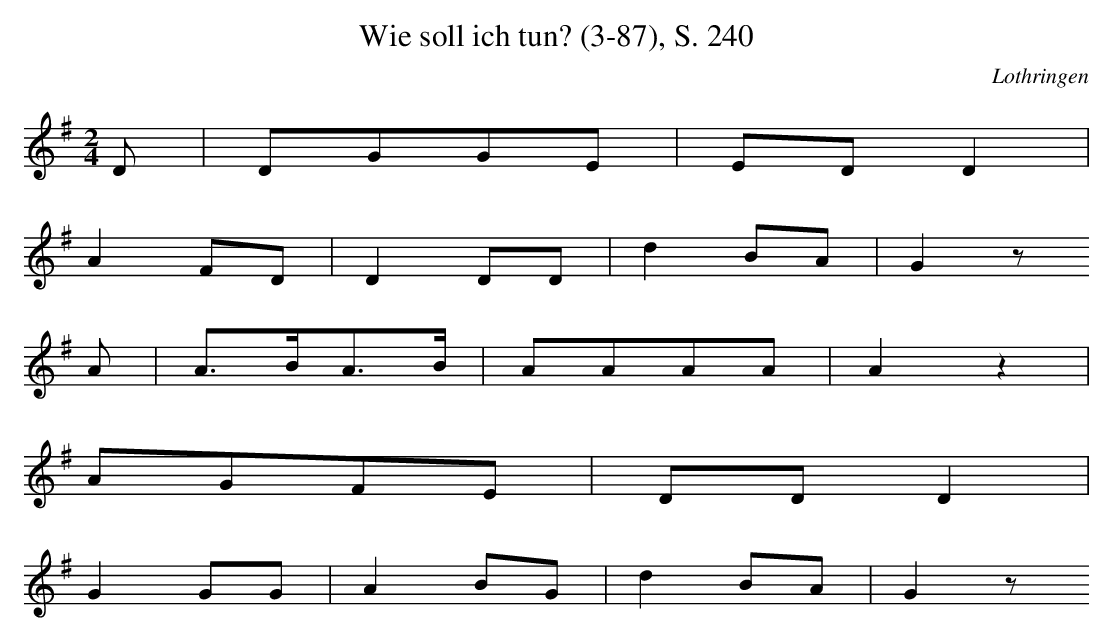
X:1
T: Wie soll ich tun? (3-87), S. 240
O: Lothringen
M: 2/4
L: 1/16
K: G
D2 | D2G2G2E2 | E2D2D4 |
A4F2D2 | D4D2D2 | d4B2A2 | G4z2
A2 | A3BA3B | A2A2A2A2 | A4z4 |
A2G2F2E2 | D2D2D4 |
G4G2G2 | A4B2G2 | d4B2A2 | G4z2
